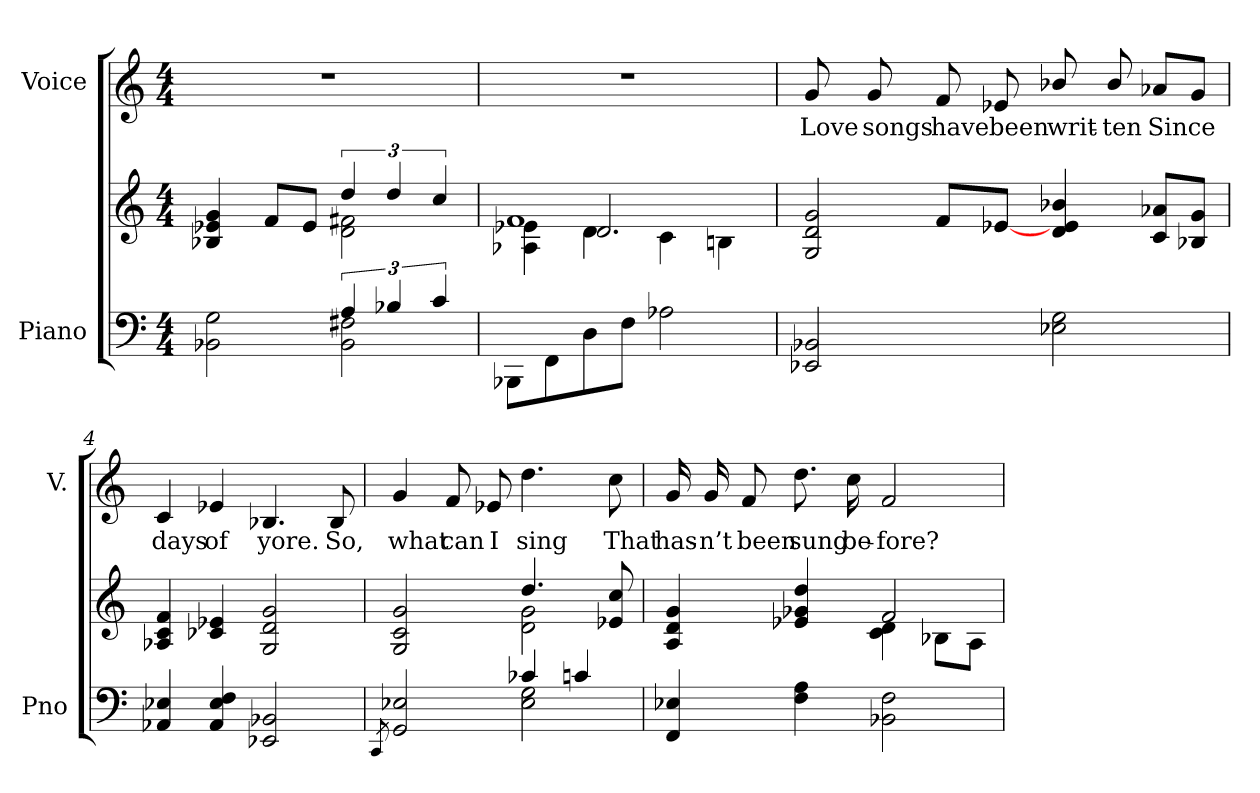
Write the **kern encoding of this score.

**kern	**kern	**kern	**text
*part2	*part2	*part1	*part1
*staff3	*staff2	*staff1	*staff1
*I"Piano	*	*I"Voice	*
*I'Pno	*	*I'V.	*
*clefF4	*clefG2	*clefG2	*
*k[]	*k[]	*k[]	*
*M4/4	*M4/4	*M4/4	*
=1	=1	=1	=1
*^	*^	*	*
2G\ 2BB-X\	2ryy	4g/ 4e-X/ 4B-X/	2ryy	1r	.
.	.	8f/L	.	.	.
.	.	8e-/J	.	.	.
6A/	2F#X\ 2BB-\	6dd/	2f#X\ 2d\	.	.
6B-X/	.	6dd/	.	.	.
6c/	.	6cc/	.	.	.
*v	*v	*	*	*	*
=2	=2	=2	=2	=2
*	*	*^	*	*
8BBB-X\L	1f	4e-X\ 4A-X\	4ryy	1r	.
8FF\	.	.	.	.	.
8D\	.	4d\	2.d/	.	.
8F\J	.	.	.	.	.
2A-X\	.	4c\	.	.	.
.	.	4Bn\	.	.	.
*	*	*v	*v	*	*
=3	=3	=3	=3	=3
!	!	!	!	!LO:LY:b
2BB-X/ 2EE-X/	2g/ 2d/ 2G/	4ryy	8g/	Love
!	!	!	!	!LO:LY:b
.	.	.	8g/	songs
!	!	!	!	!LO:LY:b
.	.	8f/L	8f/	have
!	!	!	!	!LO:LY:b
.	.	[<8e-X/J	8e-X/	been
!	!	!	!	!LO:LY:b
2G\ 2E-X\	4b-X/ 4e-/ 4d/	2ryy	8b-X/	writ-
!	!	!	!	!LO:LY:b
.	.	.	8b-/	-ten
!	!	!	!	!LO:LY:b
.	8a-X/ 8c/L	.	8a-X/L	Since
.	8g/ 8B-X/J	.	8g/J	.
*	*v	*v	*	*
!!LO:LB:g=z
=4	=4	=4	=4
!	!	!	!LO:LY:b
4E-X/ 4AA-X/	4f/ 4c/ 4A-X/	4c/	days
!	!	!	!LO:LY:b
4F/ 4E-/ 4AA-/	4e-X/ 4c-X/	4e-X/	of
!	!	!	!LO:LY:b
2BB-X/ 2EE-X/	2g/ 2d/ 2G/	4.B-X/	yore.
!	!	!	!LO:LY:b
.	.	8B-/	So,
=5	=5	=5	=5
8qCC/	.	.	.
*^	*^	*	*
!	!	!	!	!	!LO:LY:b
2E-X/ 2GG/	2ryy	2g/ 2c/ 2G/	2ryy	4g/	what
!	!	!	!	!	!LO:LY:b
.	.	.	.	8f/	can
!	!	!	!	!	!LO:LY:b
.	.	.	.	8e-X/	I
!	!	!	!	!	!LO:LY:b
4c-X/	2G\ 2E-\	4.dd/	2g\ 2d\	4.dd\	sing
4cn/	.	.	.	.	.
!	!	!	!	!	!LO:LY:b
.	.	8cc/ 8e-X/	.	8cc\	That
*v	*v	*	*	*	*
=6	=6	=6	=6	=6
!	!	!	!	!LO:LY:b
4E-X/ 4FF/	4g/ 4d/ 4A/	2ryy	16g/	has-
!	!	!	!	!LO:LY:b
.	.	.	16g/	-n’t
!	!	!	!	!LO:LY:b
.	.	.	8f/	been
!	!	!	!	!LO:LY:b
4A\ 4F\	4dd/ 4g-X/ 4e-X/	.	8.dd\	sung
!	!	!	!	!LO:LY:b
.	.	.	16cc\	be-
!	!	!	!	!LO:LY:b
2F\ 2BB-X\	2f/	4d\ 4c\	2f/	fore?
.	.	8B-X\L	.	.
.	.	8A\J	.	.
*	*v	*v	*	*
=	=	=	=
*-	*-	*-	*-
